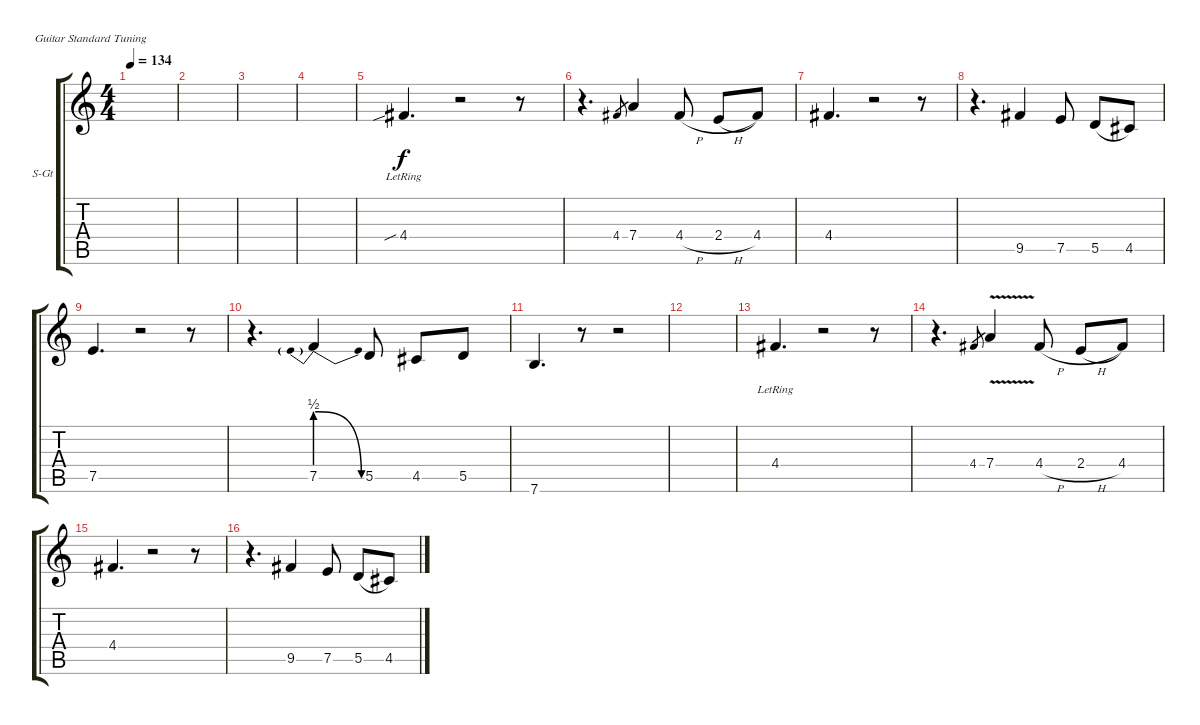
\defaultSystemsLayout 4
\bracketExtendMode groupsimilarinstruments
\firstSystemTrackNameOrientation horizontal
\otherSystemsTrackNameOrientation horizontal
\track ("Вокал" "S-Gt") {instrument acousticguitarsteel}
\staff {score tabs}
\tuning (E4 B3 G3 D3 A2 E2)
\ts (4 4)
\tempo 134
\clef g2
\scale
0.485477
\ks c
|
\scale
0.257261 |
\scale
0.257261 |
\scale
0.333333 |
\scale
0.333333 4.4{sib lr}.4{d} r.2 r.8 |
\scale
0.333333 r.4{d} 4.4.8{gr} 7.4.4 4.4{h}.8 2.4{h}.8{legatoorigin} 4.4.8 |
\scale
0.333333 4.4.4{d} r.2 r.8 |
\scale
0.333333 r.4{d} 9.5.4 7.5.8 5.5.8{legatoorigin} 4.5.8 |
\scale
0.333333 7.5.4{d} r.2 r.8 |
\scale
0.333333 r.4{d} 7.5{be (prebendrelease 0 2 15 0)}.4 5.5.8 4.5.8 5.5.8 |
\scale
0.333333 7.6.4{d} r.8 r.2 |
\scale
0.333333 |
\scale
0.333333 4.4{lr}.4{d} r.2 r.8 |
\scale
0.333333 r.4{d} 4.4.8{gr} 7.4{v}.4 4.4{h}.8 2.4{h}.8{legatoorigin} 4.4.8 |
\scale
0.333333 4.4.4{d} r.2 r.8 |
\scale
0.333333 r.4{d} 9.5.4 7.5.8 5.5.8{legatoorigin} 4.5.8
